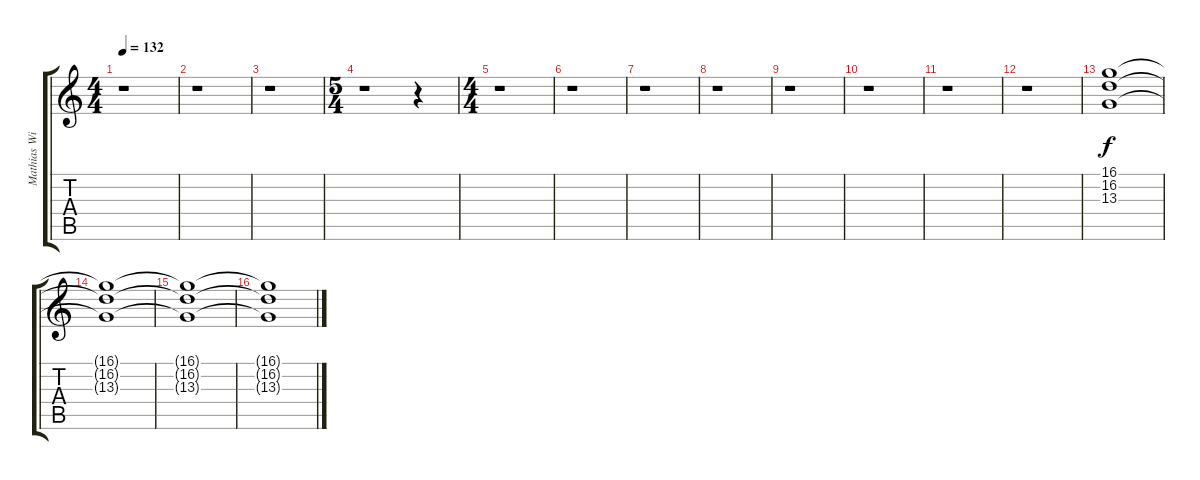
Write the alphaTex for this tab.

\track ("Mathias Wiesner" "Mathias Wi") {instrument choiraahs}
\staff {score tabs}
\tuning (Eb4 Bb3 Gb3 Db3 Ab2 Eb2) {hide}
\ts (4 4)
\tempo 132
\clef g2
\ks c
r.1{dy f instrument choiraahs} |
r.1 |
r.1 |
\ts (5 4)
r.1 r.4 |
\ts (4 4)
r.1 |
r.1 |
r.1 |
r.1 |
r.1 |
r.1 |
r.1 |
r.1 |
(16.1 16.2 13.3).1{volume 6} |
(16.1{t} 16.2{t} 13.3{t}).1 |
(16.1{t} 16.2{t} 13.3{t}).1 |
(16.1{t} 16.2{t} 13.3{t}).1
